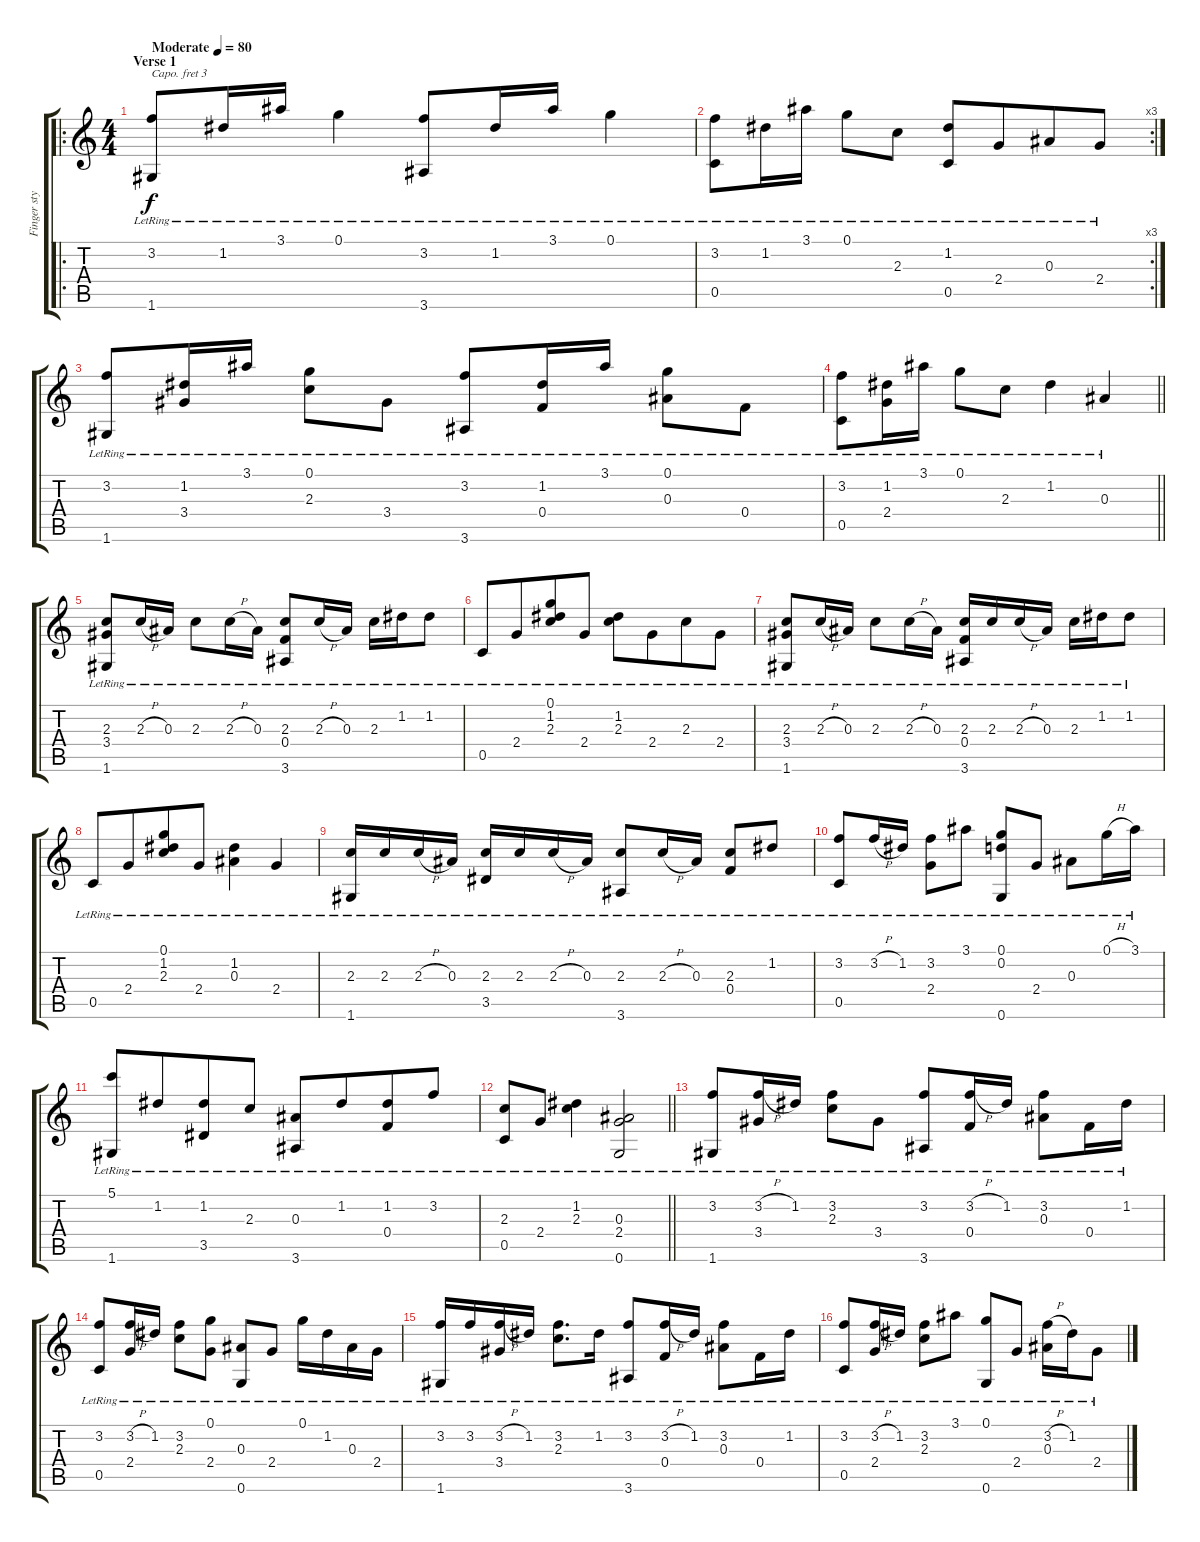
\track ("Finger style" "Finger sty") {instrument acousticguitarsteel}
\staff {score tabs}
\capo 3
\tuning (E4 B3 G3 D3 A2 E2) {hide}
\ro
\ts (4 4)
\section ("" "Verse 1")
\tempo (80 "Moderate")
\clef g2
\ks c
(3.2{lr} 1.6{lr}).8{dy f instrument acousticguitarsteel} 1.2{lr}.16 3.1{lr}.16 0.1{lr}.4 (3.2{lr} 3.6{lr}).8 1.2{lr}.16 3.1{lr}.16 0.1{lr}.4 |
\rc 3
(3.2{lr} 0.5{lr}).8 1.2{lr}.16 3.1{lr}.16 0.1{lr}.8 2.3{lr}.8 (1.2{lr} 0.5{lr}).8 2.4{lr}.8{beam merge} 0.3{lr}.8 2.4{lr}.8 |
(3.2{lr} 1.6{lr}).8 (1.2{lr} 3.4{lr}).16 3.1{lr}.16 (0.1{lr} 2.3{lr}).8 3.4{lr}.8 (3.2{lr} 3.6{lr}).8 (1.2{lr} 0.4{lr}).16 3.1{lr}.16 (0.1{lr} 0.3{lr}).8 0.4{lr}.8 |
\barLineRight lightlight
(3.2{lr} 0.5{lr}).8 (1.2{lr} 2.4{lr}).16 3.1{lr}.16 0.1{lr}.8 2.3{lr}.8 1.2{lr}.4 0.3{lr}.4 |
(2.3{lr} 3.4{lr} 1.6{lr}).8 2.3{h lr}.16 0.3{lr}.16 2.3{lr}.8 2.3{h lr}.16 0.3{lr}.16 (2.3{lr} 0.4{lr} 3.6{lr}).8 2.3{h lr}.16 0.3{lr}.16 2.3{lr}.16 1.2{lr}.16 1.2{lr}.8 |
0.5{lr}.8 2.4{lr}.8{beam merge} (0.1{lr} 1.2{lr} 2.3{lr}).8 2.4{lr}.8 (1.2{lr} 2.3{lr}).8 2.4{lr}.8{beam merge} 2.3{lr}.8 2.4{lr}.8 |
(2.3{lr} 3.4{lr} 1.6{lr}).8 2.3{h lr}.16 0.3{lr}.16 2.3{lr}.8 2.3{h lr}.16 0.3{lr}.16 (2.3{lr} 0.4{lr} 3.6{lr}).16 2.3{lr}.16 2.3{h lr}.16 0.3{lr}.16 2.3{lr}.16 1.2{lr}.16 1.2{lr}.8 |
0.5{lr}.8 2.4{lr}.8{beam merge} (0.1{lr} 1.2{lr} 2.3{lr}).8 2.4{lr}.8 (1.2{lr} 0.3{lr}).4 2.4{lr}.4 |
(2.3{lr} 1.6{lr}).16 2.3{lr}.16 2.3{h lr}.16 0.3{lr}.16 (2.3{lr} 3.5{lr}).16 2.3{lr}.16 2.3{h lr}.16 0.3{lr}.16 (2.3{lr} 3.6{lr}).8 2.3{h lr}.16 0.3{lr}.16 (2.3{lr} 0.4{lr}).8 1.2{lr}.8 |
(3.2{lr} 0.5{lr}).8 3.2{h lr}.16 1.2{lr}.16 (3.2{lr} 2.4{lr}).8 3.1{lr}.8 (0.1{lr} 0.2{lr} 0.6{lr}).8 2.4{lr}.8 0.3{lr}.8 0.1{h lr}.16 3.1{lr}.16 |
(5.1{lr} 1.6{lr}).8 1.2{lr}.8{beam merge} (1.2{lr} 3.5{lr}).8 2.3{lr}.8 (0.3{lr} 3.6{lr}).8 1.2{lr}.8{beam merge} (1.2{lr} 0.4{lr}).8 3.2{lr}.8 |
\barLineRight lightlight
(2.3{lr} 0.5{lr}).8 2.4{lr}.8 (1.2{lr} 2.3{lr}).4 (0.3{lr} 2.4{lr} 0.6{lr}).2 |
(3.2{lr} 1.6{lr}).8 (3.2{h lr} 3.4{lr}).16 1.2{lr}.16 (3.2{lr} 2.3{lr}).8 3.4{lr}.8 (3.2{lr} 3.6{lr}).8 (3.2{h lr} 0.4{lr}).16 1.2{lr}.16 (3.2{lr} 0.3{lr}).8 0.4{lr}.16 1.2{lr}.16 |
(3.2{lr} 0.5{lr}).8 (3.2{h lr} 2.4{lr}).16 1.2{lr}.16 (3.2{lr} 2.3{lr}).8 (0.1{lr} 2.4{lr}).8 (0.3{lr} 0.6{lr}).8 2.4{lr}.8 0.1{lr}.16 1.2{lr}.16 0.3{lr}.16 2.4{lr}.16 |
(3.2{lr} 1.6{lr}).16 3.2{lr}.16 (3.2{h lr} 3.4{lr}).16 1.2{lr}.16 (3.2{lr} 2.3{lr}).8{d} 1.2{lr}.16 (3.2{lr} 3.6{lr}).8 (3.2{h lr} 0.4{lr}).16 1.2{lr}.16 (3.2{lr} 0.3{lr}).8 0.4{lr}.16 1.2{lr}.16 |
(3.2{lr} 0.5{lr}).8 (3.2{h lr} 2.4{lr}).16 1.2{lr}.16 (3.2{lr} 2.3{lr}).8 3.1{lr}.8 (0.1{lr} 0.6{lr}).8 2.4{lr}.8 (3.2{h lr} 0.3{lr}).16 1.2{lr}.16 2.4{lr}.8
